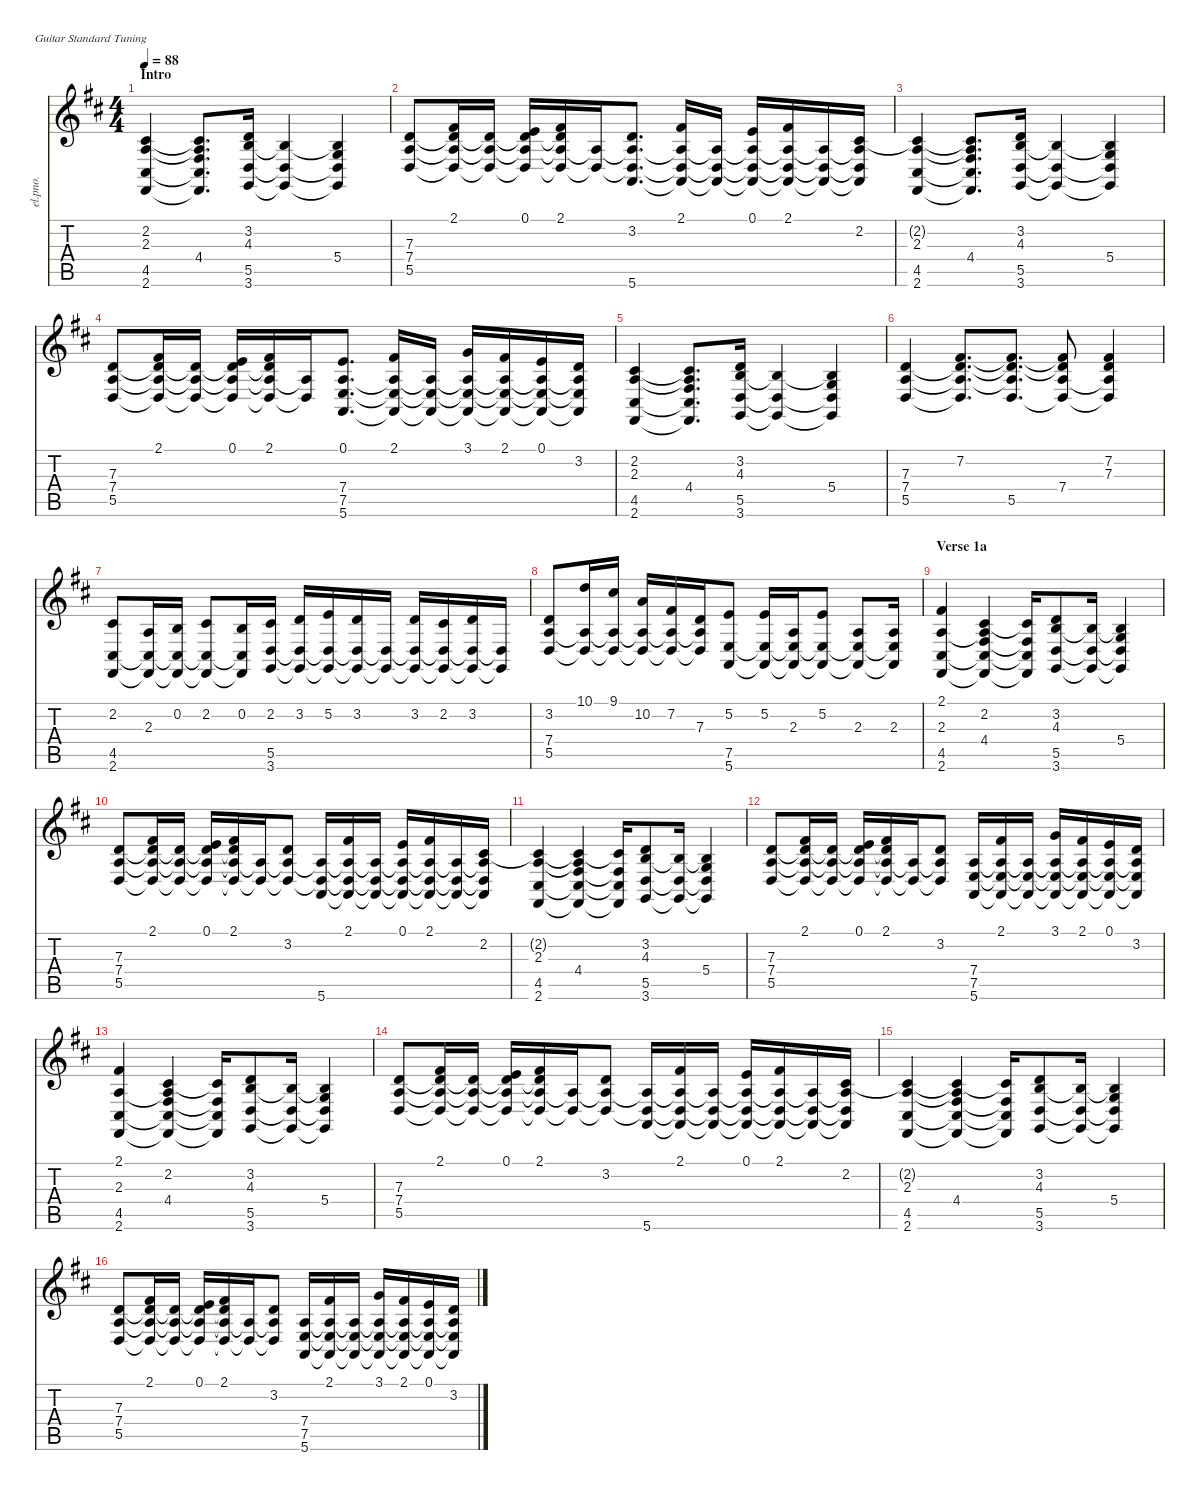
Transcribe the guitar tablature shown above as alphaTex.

\defaultSystemsLayout 4
\hideDynamics
\bracketExtendMode nobrackets
\otherSystemsTrackNameOrientation horizontal
\track ("Electric Piano" "el.pno.") {instrument electricpiano1}
\staff {score tabs}
\tuning (E4 B3 G3 D3 A2 E2)
\ts (4 4)
\section ("" "Intro")
\tempo 88
\clef g2
\ks d
(2.6{acc #} 4.5{acc #} 2.3{acc forcenatural} 2.2{acc #}).4{dy mf instrument electricpiano1} (4.4{acc #} 4.5{t acc #} 2.6{t acc #} 2.3{t acc forcenatural} 2.2{t acc #}).8{d} (3.2{acc forcenatural} 4.3{acc forcenatural} 3.6{acc forcenatural} 5.5{acc forcenatural}).16 (5.5{t acc forcenatural} 3.6{t acc forcenatural} 4.3{t acc forcenatural}).4 (5.4{acc forcenatural} 4.3{t acc forcenatural} 5.5{t acc forcenatural} 3.6{t acc forcenatural}).4 |
(5.5{acc forcenatural} 7.4{acc forcenatural} 7.3{acc forcenatural}).8 (2.1{acc #} 5.5{t acc forcenatural} 7.4{t acc forcenatural} 7.3{t acc forcenatural}).16 (5.5{t acc forcenatural} 7.4{t acc forcenatural} 7.3{t acc forcenatural}).16 (0.1{acc forcenatural} 5.5{t acc forcenatural} 7.4{t acc forcenatural} 7.3{t acc forcenatural}).16 (2.1{acc #} 5.5{t acc forcenatural} 7.4{t acc forcenatural} 7.3{t acc forcenatural}).16 (5.5{t acc forcenatural} 7.4{t acc forcenatural}).16 (3.2{acc forcenatural} 5.6{acc forcenatural} 5.5{t acc forcenatural} 7.4{t acc forcenatural}).8{d} (2.1{acc #} 5.6{t acc forcenatural} 5.5{t acc forcenatural} 7.4{t acc forcenatural}).16 (5.6{t acc forcenatural} 5.5{t acc forcenatural} 7.4{t acc forcenatural}).16 (0.1{acc forcenatural} 5.6{t acc forcenatural} 5.5{t acc forcenatural} 7.4{t acc forcenatural}).16 (2.1{acc #} 5.6{t acc forcenatural} 5.5{t acc forcenatural} 7.4{t acc forcenatural}).16 (5.6{t acc forcenatural} 5.5{t acc forcenatural} 7.4{t acc forcenatural}).16 (2.2{acc #} 5.6{t acc forcenatural} 5.5{t acc forcenatural} 7.4{t acc forcenatural}).16 |
(2.6{acc #} 4.5{acc #} 2.3{acc forcenatural} 2.2{t acc #}).4 (4.4{acc #} 4.5{t acc #} 2.6{t acc #} 2.3{t acc forcenatural} 2.2{t acc #}).8{d} (3.2{acc forcenatural} 4.3{acc forcenatural} 3.6{acc forcenatural} 5.5{acc forcenatural}).16 (5.5{t acc forcenatural} 3.6{t acc forcenatural} 4.3{t acc forcenatural}).4 (5.4{acc forcenatural} 4.3{t acc forcenatural} 5.5{t acc forcenatural} 3.6{t acc forcenatural}).4 |
(5.5{acc forcenatural} 7.4{acc forcenatural} 7.3{acc forcenatural}).8 (2.1{acc #} 5.5{t acc forcenatural} 7.4{t acc forcenatural} 7.3{t acc forcenatural}).16 (5.5{t acc forcenatural} 7.4{t acc forcenatural} 7.3{t acc forcenatural}).16 (0.1{acc forcenatural} 5.5{t acc forcenatural} 7.4{t acc forcenatural} 7.3{t acc forcenatural}).16 (2.1{acc #} 5.5{t acc forcenatural} 7.4{t acc forcenatural} 7.3{t acc forcenatural}).16 (5.5{t acc forcenatural} 7.4{t acc forcenatural}).16 (5.6{acc forcenatural} 0.1{acc forcenatural} 7.5{acc forcenatural} 7.4{acc forcenatural}).8{d} (2.1{acc #} 5.6{t acc forcenatural} 7.4{t acc forcenatural} 7.5{t acc forcenatural}).16 (5.6{t acc forcenatural} 7.4{t acc forcenatural} 7.5{t acc forcenatural}).16 (3.1{acc forcenatural} 5.6{t acc forcenatural} 7.4{t acc forcenatural} 7.5{t acc forcenatural}).16 (2.1{acc #} 5.6{t acc forcenatural} 7.4{t acc forcenatural} 7.5{t acc forcenatural}).16 (5.6{t acc forcenatural} 7.4{t acc forcenatural} 7.5{t acc forcenatural} 0.1{acc forcenatural}).16 (3.2{acc forcenatural} 7.4{t acc forcenatural} 7.5{t acc forcenatural} 5.6{t acc forcenatural}).16 |
(2.6{acc #} 4.5{acc #} 2.3{acc forcenatural} 2.2{acc #}).4 (4.4{acc #} 4.5{t acc #} 2.6{t acc #} 2.3{t acc forcenatural} 2.2{t acc #}).8{d} (3.2{acc forcenatural} 4.3{acc forcenatural} 3.6{acc forcenatural} 5.5{acc forcenatural}).16 (5.5{t acc forcenatural} 3.6{t acc forcenatural} 4.3{t acc forcenatural}).4 (5.4{acc forcenatural} 4.3{t acc forcenatural} 5.5{t acc forcenatural} 3.6{t acc forcenatural}).4 |
(5.5{acc forcenatural} 7.4{acc forcenatural} 7.3{acc forcenatural}).4 (7.2{acc #} 5.5{t acc forcenatural} 7.4{t acc forcenatural} 7.3{t acc forcenatural}).8{d} (5.5{acc forcenatural} 7.4{t acc forcenatural} 7.3{t acc forcenatural} 7.2{t acc #}).8{d} (7.4{acc forcenatural} 5.5{t acc forcenatural} 7.3{t acc forcenatural} 7.2{t acc #}).8 (7.3{acc forcenatural} 7.2{acc #} 7.4{t acc forcenatural} 5.5{t acc forcenatural}).4 |
(2.2{acc #} 4.5{acc #} 2.6{acc #}).8 (2.3{acc forcenatural} 4.5{t acc #} 2.6{t acc #}).16 (0.2{acc forcenatural} 4.5{t acc #} 2.6{t acc #}).16 (2.2{acc #} 4.5{t acc #} 2.6{t acc #}).8 (0.2{acc forcenatural} 4.5{t acc #} 2.6{t acc #}).16 (2.2{acc #} 3.6{acc forcenatural} 5.5{acc forcenatural}).16 (3.2{acc forcenatural} 5.5{t acc forcenatural} 3.6{t acc forcenatural}).16 (5.2{acc forcenatural} 5.5{t acc forcenatural} 3.6{t acc forcenatural}).16 (3.2{acc forcenatural} 5.5{t acc forcenatural} 3.6{t acc forcenatural}).16 (5.5{t acc forcenatural} 3.6{t acc forcenatural}).16 (3.2{acc forcenatural} 5.5{t acc forcenatural} 3.6{t acc forcenatural}).16 (2.2{acc #} 5.5{t acc forcenatural} 3.6{t acc forcenatural}).16 (3.2{acc forcenatural} 5.5{t acc forcenatural} 3.6{t acc forcenatural}).16 (5.5{t acc forcenatural} 3.6{t acc forcenatural}).16 |
(3.2{acc forcenatural} 5.5{acc forcenatural} 7.4{acc forcenatural}).8 (10.1{acc forcenatural} 7.4{t acc forcenatural} 5.5{t acc forcenatural}).16 (9.1{acc #} 7.4{t acc forcenatural} 5.5{t acc forcenatural}).16 (10.2{acc forcenatural} 7.4{t acc forcenatural} 5.5{t acc forcenatural}).16 (7.2{acc #} 7.4{t acc forcenatural} 5.5{t acc forcenatural}).16 (7.3{acc forcenatural} 7.4{t acc forcenatural} 5.5{t acc forcenatural}).16 (5.2{acc forcenatural} 5.6{acc forcenatural} 7.5{acc forcenatural}).8 (5.2{acc forcenatural} 7.5{t acc forcenatural} 5.6{t acc forcenatural}).16 (2.3{acc forcenatural} 7.5{t acc forcenatural} 5.6{t acc forcenatural}).16 (5.2{acc forcenatural} 7.5{t acc forcenatural} 5.6{t acc forcenatural}).8 (2.3{acc forcenatural} 7.5{t acc forcenatural} 5.6{t acc forcenatural}).8 (2.3{acc forcenatural} 7.5{t acc forcenatural} 5.6{t acc forcenatural}).16 |
\section ("" "Verse 1a")
(2.6{acc #} 4.5{acc #} 2.3{acc forcenatural} 2.1{acc #}).4 (4.4{acc #} 4.5{t acc #} 2.6{t acc #} 2.3{t acc forcenatural} 2.2{acc #}).4 (4.4{t acc #} 2.2{t acc #} 4.5{t acc #} 2.6{t acc #}).16 (3.2{acc forcenatural} 4.3{acc forcenatural} 3.6{acc forcenatural} 5.5{acc forcenatural}).8 (5.5{t acc forcenatural} 3.6{t acc forcenatural} 4.3{t acc forcenatural}).16 (5.4{acc forcenatural} 4.3{t acc forcenatural} 5.5{t acc forcenatural} 3.6{t acc forcenatural}).4 |
(5.5{acc forcenatural} 7.4{acc forcenatural} 7.3{acc forcenatural}).8 (2.1{acc #} 5.5{t acc forcenatural} 7.4{t acc forcenatural} 7.3{t acc forcenatural}).16 (5.5{t acc forcenatural} 7.4{t acc forcenatural} 7.3{t acc forcenatural}).16 (0.1{acc forcenatural} 5.5{t acc forcenatural} 7.4{t acc forcenatural} 7.3{t acc forcenatural}).16 (2.1{acc #} 5.5{t acc forcenatural} 7.4{t acc forcenatural} 7.3{t acc forcenatural}).16 (5.5{t acc forcenatural} 7.4{t acc forcenatural}).16 (3.2{acc forcenatural} 5.5{t acc forcenatural} 7.4{t acc forcenatural}).8 (5.6{acc forcenatural} 5.5{t acc forcenatural} 7.4{t acc forcenatural}).16 (2.1{acc #} 5.5{t acc forcenatural} 7.4{t acc forcenatural} 5.6{t acc forcenatural}).16 (5.5{t acc forcenatural} 7.4{t acc forcenatural} 5.6{t acc forcenatural}).16 (0.1{acc forcenatural} 5.6{t acc forcenatural} 5.5{t acc forcenatural} 7.4{t acc forcenatural}).16 (2.1{acc #} 5.6{t acc forcenatural} 5.5{t acc forcenatural} 7.4{t acc forcenatural}).16 (5.6{t acc forcenatural} 5.5{t acc forcenatural} 7.4{t acc forcenatural}).16 (2.2{acc #} 5.6{t acc forcenatural} 5.5{t acc forcenatural} 7.4{t acc forcenatural}).16 |
(2.6{acc #} 4.5{acc #} 2.3{acc forcenatural} 2.2{t acc #}).4 (4.4{acc #} 4.5{t acc #} 2.6{t acc #} 2.3{t acc forcenatural} 2.2{t acc #}).4 (4.4{t acc #} 2.2{t acc #} 4.5{t acc #} 2.6{t acc #}).16 (3.2{acc forcenatural} 4.3{acc forcenatural} 3.6{acc forcenatural} 5.5{acc forcenatural}).8 (5.5{t acc forcenatural} 3.6{t acc forcenatural} 4.3{t acc forcenatural}).16 (5.4{acc forcenatural} 4.3{t acc forcenatural} 5.5{t acc forcenatural} 3.6{t acc forcenatural}).4 |
(5.5{acc forcenatural} 7.4{acc forcenatural} 7.3{acc forcenatural}).8 (2.1{acc #} 5.5{t acc forcenatural} 7.4{t acc forcenatural} 7.3{t acc forcenatural}).16 (5.5{t acc forcenatural} 7.4{t acc forcenatural} 7.3{t acc forcenatural}).16 (0.1{acc forcenatural} 5.5{t acc forcenatural} 7.4{t acc forcenatural} 7.3{t acc forcenatural}).16 (2.1{acc #} 5.5{t acc forcenatural} 7.4{t acc forcenatural} 7.3{t acc forcenatural}).16 (5.5{t acc forcenatural} 7.4{t acc forcenatural}).16 (5.5{t acc forcenatural} 7.4{t acc forcenatural} 3.2{acc forcenatural}).8 (7.4{acc forcenatural} 7.5{acc forcenatural} 5.6{acc forcenatural}).16 (2.1{acc #} 5.6{t acc forcenatural} 7.4{t acc forcenatural} 7.5{t acc forcenatural}).16 (5.6{t acc forcenatural} 7.4{t acc forcenatural} 7.5{t acc forcenatural}).16 (3.1{acc forcenatural} 5.6{t acc forcenatural} 7.4{t acc forcenatural} 7.5{t acc forcenatural}).16 (2.1{acc #} 5.6{t acc forcenatural} 7.4{t acc forcenatural} 7.5{t acc forcenatural}).16 (5.6{t acc forcenatural} 7.4{t acc forcenatural} 7.5{t acc forcenatural} 0.1{acc forcenatural}).16 (3.2{acc forcenatural} 7.4{t acc forcenatural} 7.5{t acc forcenatural} 5.6{t acc forcenatural}).16 |
(2.6{acc #} 4.5{acc #} 2.3{acc forcenatural} 2.1{acc #}).4 (4.4{acc #} 4.5{t acc #} 2.6{t acc #} 2.3{t acc forcenatural} 2.2{acc #}).4 (4.4{t acc #} 2.2{t acc #} 4.5{t acc #} 2.6{t acc #}).16 (3.2{acc forcenatural} 4.3{acc forcenatural} 3.6{acc forcenatural} 5.5{acc forcenatural}).8 (5.5{t acc forcenatural} 3.6{t acc forcenatural} 4.3{t acc forcenatural}).16 (5.4{acc forcenatural} 4.3{t acc forcenatural} 5.5{t acc forcenatural} 3.6{t acc forcenatural}).4 |
(5.5{acc forcenatural} 7.4{acc forcenatural} 7.3{acc forcenatural}).8 (2.1{acc #} 5.5{t acc forcenatural} 7.4{t acc forcenatural} 7.3{t acc forcenatural}).16 (5.5{t acc forcenatural} 7.4{t acc forcenatural} 7.3{t acc forcenatural}).16 (0.1{acc forcenatural} 5.5{t acc forcenatural} 7.4{t acc forcenatural} 7.3{t acc forcenatural}).16 (2.1{acc #} 5.5{t acc forcenatural} 7.4{t acc forcenatural} 7.3{t acc forcenatural}).16 (5.5{t acc forcenatural} 7.4{t acc forcenatural}).16 (3.2{acc forcenatural} 5.5{t acc forcenatural} 7.4{t acc forcenatural}).8 (5.6{acc forcenatural} 5.5{t acc forcenatural} 7.4{t acc forcenatural}).16 (2.1{acc #} 5.5{t acc forcenatural} 7.4{t acc forcenatural} 5.6{t acc forcenatural}).16 (5.5{t acc forcenatural} 7.4{t acc forcenatural} 5.6{t acc forcenatural}).16 (0.1{acc forcenatural} 5.6{t acc forcenatural} 5.5{t acc forcenatural} 7.4{t acc forcenatural}).16 (2.1{acc #} 5.6{t acc forcenatural} 5.5{t acc forcenatural} 7.4{t acc forcenatural}).16 (5.6{t acc forcenatural} 5.5{t acc forcenatural} 7.4{t acc forcenatural}).16 (2.2{acc #} 5.6{t acc forcenatural} 5.5{t acc forcenatural} 7.4{t acc forcenatural}).16 |
(2.6{acc #} 4.5{acc #} 2.3{acc forcenatural} 2.2{t acc #}).4 (4.4{acc #} 4.5{t acc #} 2.6{t acc #} 2.3{t acc forcenatural} 2.2{t acc #}).4 (4.4{t acc #} 2.2{t acc #} 4.5{t acc #} 2.6{t acc #}).16 (3.2{acc forcenatural} 4.3{acc forcenatural} 3.6{acc forcenatural} 5.5{acc forcenatural}).8 (5.5{t acc forcenatural} 3.6{t acc forcenatural} 4.3{t acc forcenatural}).16 (5.4{acc forcenatural} 4.3{t acc forcenatural} 5.5{t acc forcenatural} 3.6{t acc forcenatural}).4 |
(5.5{acc forcenatural} 7.4{acc forcenatural} 7.3{acc forcenatural}).8 (2.1{acc #} 5.5{t acc forcenatural} 7.4{t acc forcenatural} 7.3{t acc forcenatural}).16 (5.5{t acc forcenatural} 7.4{t acc forcenatural} 7.3{t acc forcenatural}).16 (0.1{acc forcenatural} 5.5{t acc forcenatural} 7.4{t acc forcenatural} 7.3{t acc forcenatural}).16 (2.1{acc #} 5.5{t acc forcenatural} 7.4{t acc forcenatural} 7.3{t acc forcenatural}).16 (5.5{t acc forcenatural} 7.4{t acc forcenatural}).16 (5.5{t acc forcenatural} 7.4{t acc forcenatural} 3.2{acc forcenatural}).8 (7.4{acc forcenatural} 7.5{acc forcenatural} 5.6{acc forcenatural}).16 (2.1{acc #} 5.6{t acc forcenatural} 7.4{t acc forcenatural} 7.5{t acc forcenatural}).16 (5.6{t acc forcenatural} 7.4{t acc forcenatural} 7.5{t acc forcenatural}).16 (3.1{acc forcenatural} 5.6{t acc forcenatural} 7.4{t acc forcenatural} 7.5{t acc forcenatural}).16 (2.1{acc #} 5.6{t acc forcenatural} 7.4{t acc forcenatural} 7.5{t acc forcenatural}).16 (5.6{t acc forcenatural} 7.4{t acc forcenatural} 7.5{t acc forcenatural} 0.1{acc forcenatural}).16 (3.2{acc forcenatural} 7.4{t acc forcenatural} 7.5{t acc forcenatural} 5.6{t acc forcenatural}).16
